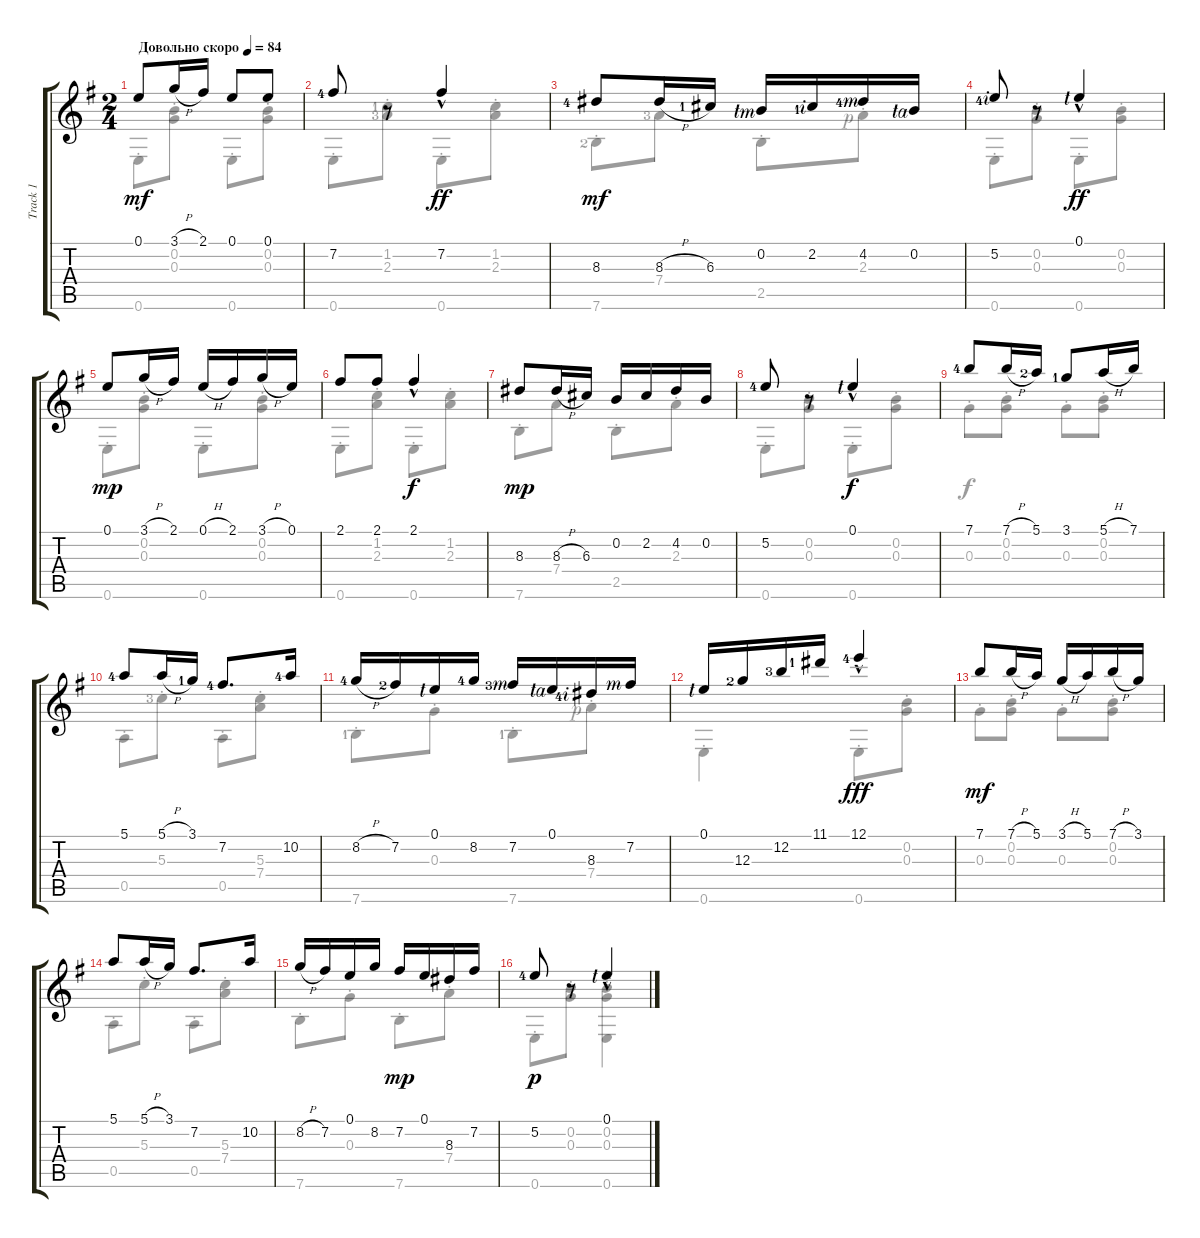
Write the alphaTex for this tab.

\track ("Track 1" "Track 1") {instrument acousticguitarsteel}
\staff {score tabs}
\tuning (E4 B3 G3 D3 A2 E2) {hide}
\voice
\ts (2 4)
\tempo (84 "Довольно скоро")
\clef g2
\ks eminor
0.1.8{dy mf instrument acousticguitarsteel} 3.1{h}.16 2.1.16 0.1.8 0.1.8 |
7.2{lf 5}.8 r.8 7.2{hac}.4{dy ff} |
8.3{lf 5}.8{dy mf} 8.3{h}.16 6.3{lf 2}.16 0.2{lf 1 rf 3}.16 2.2{lf 2 rf 2}.16 4.2{lf 5 rf 3}.16 0.2{lf 1 rf 4}.16 |
5.2{lf 5 rf 2}.8 r.8 0.1{hac lf 1}.4{dy ff} |
0.1.8{dy mp} 3.1{h}.16 2.1.16 0.1{h}.16 2.1.16 3.1{h}.16 0.1.16 |
2.1.8 2.1.8 2.1{hac}.4{dy f} |
8.3.8{dy mp} 8.3{h}.16 6.3.16 0.2.16 2.2.16 4.2.16 0.2.16 |
5.2{lf 5}.8 r.8 0.1{hac lf 1}.4{dy f} |
7.1{lf 5}.8 7.1{h}.16 5.1{lf 3}.16 3.1{lf 2}.8 5.1{h}.16 7.1.16 |
5.1{lf 5}.8 5.1{h}.16 3.1{lf 2}.16 7.2{lf 5}.8{d} 10.2{lf 5}.16 |
8.2{h lf 5}.16 7.2{lf 3}.16 0.1{lf 1}.16 8.2{lf 5}.16 7.2{lf 4 rf 3}.16 0.1{lf 1 rf 4}.16 8.3{lf 5 rf 2}.16 7.2{rf 3}.16 |
0.1{lf 1}.16 12.3{lf 3}.16 12.2{lf 4}.16 11.1{lf 2}.16 12.1{hac lf 5}.4{dy fff} |
7.1.8{dy mf} 7.1{h}.16 5.1.16 3.1{h}.16 5.1.16 7.1{h}.16 3.1.16 |
5.1.8 5.1{h}.16 3.1.16 7.2.8{d} 10.2.16 |
8.2{h}.16 7.2.16 0.1.16 8.2.16 7.2.16{dy mp} 0.1.16 8.3.16 7.2.16 |
5.2{lf 5}.8{dy p} r.8 0.1{hac lf 1}.4
\voice
\clef g2
\ottava regular
\simile none
\ks eminor
0.6{st}.8{dy mf} (0.2{st} 0.3{st}).8 0.6{st}.8 (0.2{st} 0.3{st}).8 |
0.6{st}.8 (1.2{st lf 2} 2.3{st lf 4}).8 0.6{st}.8 (1.2{st} 2.3{st}).8 |
7.6{st lf 3}.8 7.4{lf 4}.8 2.5{st}.8 2.3{st rf 1}.8 |
0.6{st}.8 (0.2{st} 0.3{st}).8 0.6{st}.8 (0.2{st} 0.3{st}).8 |
0.6{st}.8{dy mp} (0.2{st} 0.3{st}).8 0.6{st}.8 (0.2{st} 0.3{st}).8 |
0.6{st}.8 (1.2{st} 2.3{st}).8 0.6{st}.8 (1.2{st} 2.3{st}).8 |
7.6{st}.8 7.4.8 2.5{st}.8 2.3{st}.8 |
0.6{st}.8 (0.2{st} 0.3{st}).8 0.6{st}.8 (0.2{st} 0.3{st}).8 |
0.3{st}.8{dy f} (0.2{st} 0.3{st}).8 0.3{st}.8 (0.2{st} 0.3{st}).8 |
0.5{st}.8 5.3{st lf 4}.8 0.5{st}.8 (5.3{st} 7.4{st}).8 |
7.6{st lf 2}.8 0.3{st}.8 7.6{st lf 2}.8 7.4{st rf 1}.8 |
0.6{st}.4 0.6{st}.8 (0.2{st} 0.3{st}).8 |
0.3{st}.8{dy mf} (0.2{st} 0.3{st}).8 0.3{st}.8 (0.2{st} 0.3{st}).8 |
0.5{st}.8 5.3{st}.8 0.5{st}.8 (5.3{st} 7.4{st}).8 |
7.6{st}.8 0.3{st}.8 7.6{st}.8{dy mp} 7.4{st}.8 |
0.6{st}.8{dy p} (0.2{st} 0.3{st}).8 (0.2{st} 0.3{st} 0.6{hac st}).4
